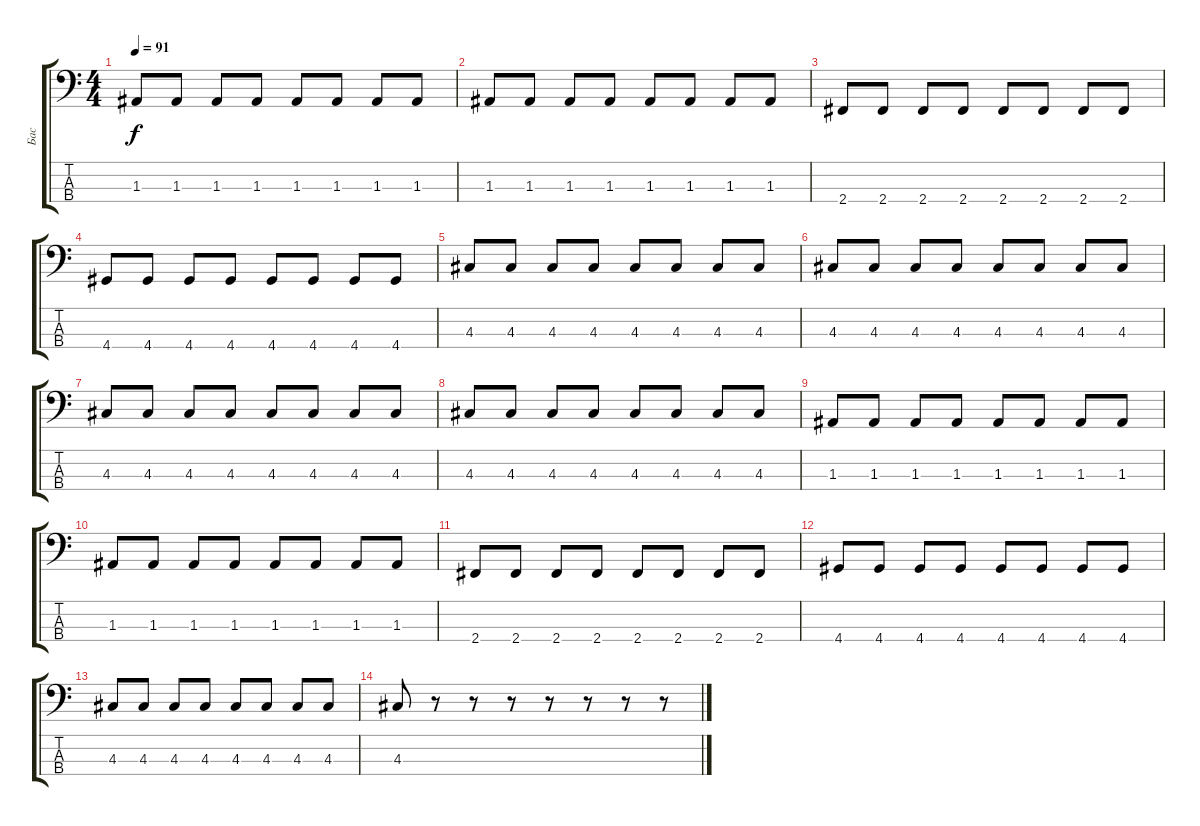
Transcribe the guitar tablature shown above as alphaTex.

\track ("Бас" "Бас") {instrument electricbassfinger}
\staff {score tabs}
\tuning (G2 D2 A1 E1) {hide}
\ts (4 4)
\tempo 91
\clef f4
\ks c
1.3.8{dy f} 1.3.8 1.3.8 1.3.8 1.3.8 1.3.8 1.3.8 1.3.8 |
1.3.8 1.3.8 1.3.8 1.3.8 1.3.8 1.3.8 1.3.8 1.3.8 |
2.4.8 2.4.8 2.4.8 2.4.8 2.4.8 2.4.8 2.4.8 2.4.8 |
4.4.8 4.4.8 4.4.8 4.4.8 4.4.8 4.4.8 4.4.8 4.4.8 |
4.3.8 4.3.8 4.3.8 4.3.8 4.3.8 4.3.8 4.3.8 4.3.8 |
4.3.8 4.3.8 4.3.8 4.3.8 4.3.8 4.3.8 4.3.8 4.3.8 |
4.3.8 4.3.8 4.3.8 4.3.8 4.3.8 4.3.8 4.3.8 4.3.8 |
4.3.8 4.3.8 4.3.8 4.3.8 4.3.8 4.3.8 4.3.8 4.3.8 |
1.3.8 1.3.8 1.3.8 1.3.8 1.3.8 1.3.8 1.3.8 1.3.8 |
1.3.8 1.3.8 1.3.8 1.3.8 1.3.8 1.3.8 1.3.8 1.3.8 |
2.4.8 2.4.8 2.4.8 2.4.8 2.4.8 2.4.8 2.4.8 2.4.8 |
4.4.8 4.4.8 4.4.8 4.4.8 4.4.8 4.4.8 4.4.8 4.4.8 |
4.3.8 4.3.8 4.3.8 4.3.8 4.3.8 4.3.8 4.3.8 4.3.8 |
4.3.8 r.8 r.8 r.8 r.8 r.8 r.8 r.8
